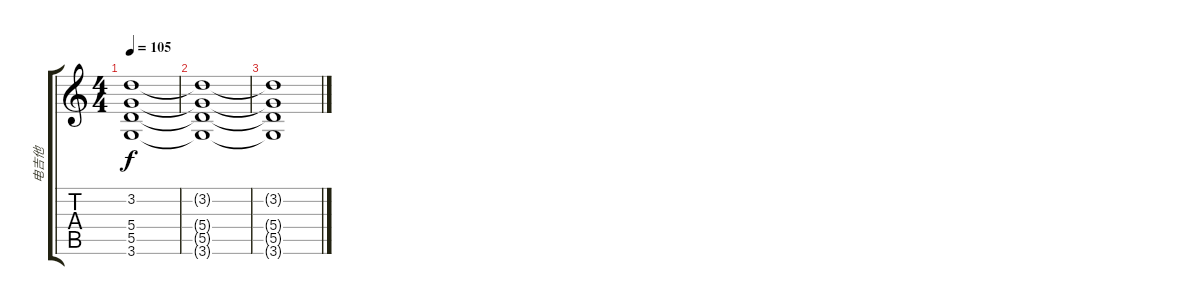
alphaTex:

\track ("电吉他" "电吉他") {instrument overdrivenguitar}
\staff {score tabs}
\tuning (E4 B3 G3 D3 A2 E2) {hide}
\ts (4 4)
\tempo 105
\clef g2
\ks c
(3.2 5.4 5.5 3.6).1{dy f} |
(3.2{t} 5.4{t} 5.5{t} 3.6{t}).1 |
(3.2{t} 5.4{t} 5.5{t} 3.6{t}).1
